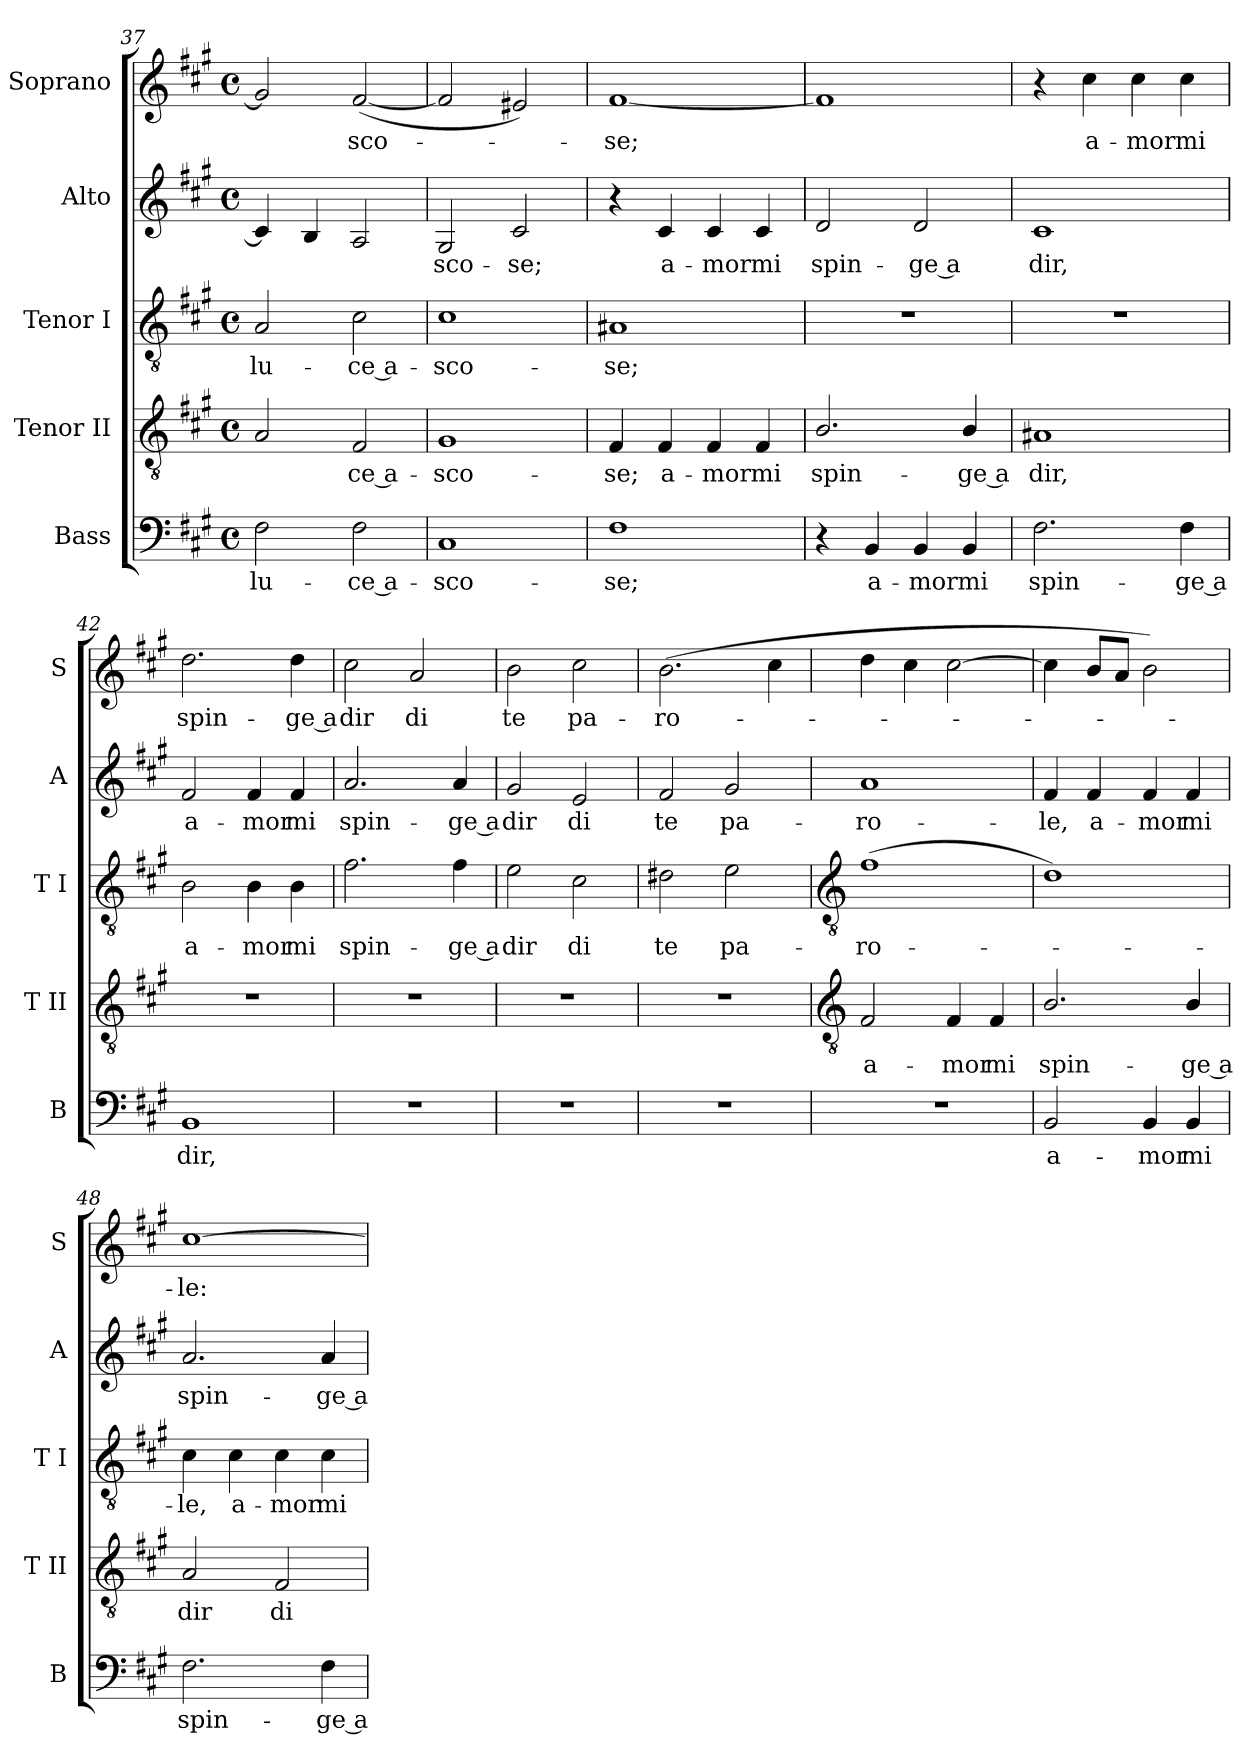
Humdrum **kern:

**kern	**text	**kern	**text	**kern	**text	**kern	**text	**kern	**text
*part5	*part5	*part4	*part4	*part3	*part3	*part2	*part2	*part1	*part1
*staff5	*staff5	*staff4	*staff4	*staff3	*staff3	*staff2	*staff2	*staff1	*staff1
*I"Bass	*	*I"Tenor II	*	*I"Tenor I	*	*I"Alto	*	*I"Soprano	*
*I'B	*	*I'T II	*	*I'T I	*	*I'A	*	*I'S	*
!!LO:LB:g=z
*clefF4	*	*clefGv2	*	*clefGv2	*	*clefG2	*	*clefG2	*
*k[f#c#g#]	*	*k[f#c#g#]	*	*k[f#c#g#]	*	*k[f#c#g#]	*	*k[f#c#g#]	*
*A:	*	*A:	*	*A:	*	*A:	*	*A:	*
*M4/4	*	*M4/4	*	*M4/4	*	*M4/4	*	*M4/4	*
*met(c)	*	*met(c)	*	*met(c)	*	*met(c)	*	*met(c)	*
=37	=37	=37	=37	=37	=37	=37	=37	=37	=37
!	!LO:LY:b	!	!	!	!LO:LY:b	!	!	!	!
2F#	lu-	2A	.	2A	lu-	4c#]	.	2g#]	.
.	.	.	.	.	.	4B	.	.	.
!	!LO:LY:b	!	!LO:LY:b	!	!LO:LY:b	!	!	!	!LO:LY:b
2F#	-ce a-	2F#	ce a-	2c#	-ce a-	2A	.	(<[2f#	sco-
=38	=38	=38	=38	=38	=38	=38	=38	=38	=38
!	!LO:LY:b	!	!LO:LY:b	!	!LO:LY:b	!	!LO:LY:b	!	!
1C#	-sco-	1G#	-sco-	1c#	-sco-	2G#	sco-	2f#]	.
!	!	!	!	!	!	!	!LO:LY:b	!	!
.	.	.	.	.	.	2c#	-se;	2e#X)	.
=39	=39	=39	=39	=39	=39	=39	=39	=39	=39
!	!LO:LY:b	!	!LO:LY:b	!	!LO:LY:b	!	!	!	!LO:LY:b
1F#	-se;	4F#	-se;	1A#X	-se;	4r	.	[1f#	se;
!	!	!	!LO:LY:b	!	!	!	!LO:LY:b	!	!
.	.	4F#	a-	.	.	4c#	a-	.	.
!	!	!	!LO:LY:b	!	!	!	!LO:LY:b	!	!
.	.	4F#	-mor	.	.	4c#	-mor	.	.
!	!	!	!LO:LY:b	!	!	!	!LO:LY:b	!	!
.	.	4F#	mi	.	.	4c#	mi	.	.
=40	=40	=40	=40	=40	=40	=40	=40	=40	=40
!	!	!	!LO:LY:b	!	!	!	!LO:LY:b	!	!
4r	.	2.B/	spin-	1r	.	2d	spin-	1f#]	.
!	!LO:LY:b	!	!	!	!	!	!	!	!
4BB	a-	.	.	.	.	.	.	.	.
!	!LO:LY:b	!	!	!	!	!	!LO:LY:b	!	!
4BB	-mor	.	.	.	.	2d	-ge a	.	.
!	!LO:LY:b	!	!LO:LY:b	!	!	!	!	!	!
4BB	mi	4B/	-ge a	.	.	.	.	.	.
=41	=41	=41	=41	=41	=41	=41	=41	=41	=41
!	!LO:LY:b	!	!LO:LY:b	!	!	!	!LO:LY:b	!	!
2.F#	spin-	1A#X	dir,	1r	.	1c#	dir,	4r	.
!	!	!	!	!	!	!	!	!	!LO:LY:b
.	.	.	.	.	.	.	.	4cc#	a-
!	!	!	!	!	!	!	!	!	!LO:LY:b
.	.	.	.	.	.	.	.	4cc#	-mor
!	!LO:LY:b	!	!	!	!	!	!	!	!LO:LY:b
4F#	-ge a	.	.	.	.	.	.	4cc#	mi
=42	=42	=42	=42	=42	=42	=42	=42	=42	=42
!	!LO:LY:b	!	!	!	!LO:LY:b	!	!LO:LY:b	!	!LO:LY:b
1BB	dir,	1r	.	2B	a-	2f#	a-	2.dd	spin-
!	!	!	!	!	!LO:LY:b	!	!LO:LY:b	!	!
.	.	.	.	4B	-mor	4f#	-mor	.	.
!	!	!	!	!	!LO:LY:b	!	!LO:LY:b	!	!LO:LY:b
.	.	.	.	4B	mi	4f#	mi	4dd	-ge a
=43	=43	=43	=43	=43	=43	=43	=43	=43	=43
!	!	!	!	!	!LO:LY:b	!	!LO:LY:b	!	!LO:LY:b
1r	.	1r	.	2.f#	spin-	2.a	spin-	2cc#	dir
!	!	!	!	!	!	!	!	!	!LO:LY:b
.	.	.	.	.	.	.	.	2a	di
!	!	!	!	!	!LO:LY:b	!	!LO:LY:b	!	!
.	.	.	.	4f#	-ge a	4a	-ge a	.	.
=44	=44	=44	=44	=44	=44	=44	=44	=44	=44
!	!	!	!	!	!LO:LY:b	!	!LO:LY:b	!	!LO:LY:b
1r	.	1r	.	2e	dir	2g#	dir	2b	te
!	!	!	!	!	!LO:LY:b	!	!LO:LY:b	!	!LO:LY:b
.	.	.	.	2c#	di	2e	di	2cc#	pa-
=45	=45	=45	=45	=45	=45	=45	=45	=45	=45
!	!	!	!	!	!LO:LY:b	!	!LO:LY:b	!	!LO:LY:b
1r	.	1r	.	2d#X	te	2f#	te	(>2.b	-ro-
!	!	!	!	!	!LO:LY:b	!	!LO:LY:b	!	!
.	.	.	.	2e	pa-	2g#	pa-	.	.
.	.	.	.	.	.	.	.	4cc#	.
!!LO:LB:g=z
=46	=46	=46	=46	=46	=46	=46	=46	=46	=46
*	*	*clefGv2	*	*clefGv2	*	*	*	*	*
!	!	!	!LO:LY:b	!	!LO:LY:b	!	!LO:LY:b	!	!
1r	.	2F#	a-	(>1f#	-ro-	1a	-ro-	4dd	.
.	.	.	.	.	.	.	.	4cc#	.
!	!	!	!LO:LY:b	!	!	!	!	!	!
.	.	4F#	-mor	.	.	.	.	[2cc#	.
!	!	!	!LO:LY:b	!	!	!	!	!	!
.	.	4F#	mi	.	.	.	.	.	.
=47	=47	=47	=47	=47	=47	=47	=47	=47	=47
!	!LO:LY:b	!	!LO:LY:b	!	!	!	!LO:LY:b	!	!
2BB	a-	2.B/	spin-	1d)	.	4f#	-le,	4cc#]	.
!	!	!	!	!	!	!	!LO:LY:b	!	!
.	.	.	.	.	.	4f#	a-	8bL	.
.	.	.	.	.	.	.	.	8aJ	.
!	!LO:LY:b	!	!	!	!	!	!LO:LY:b	!	!
4BB	-mor	.	.	.	.	4f#	-mor	2b)	.
!	!LO:LY:b	!	!LO:LY:b	!	!	!	!LO:LY:b	!	!
4BB	mi	4B/	-ge a	.	.	4f#	mi	.	.
=48	=48	=48	=48	=48	=48	=48	=48	=48	=48
!	!LO:LY:b	!	!LO:LY:b	!	!LO:LY:b	!	!LO:LY:b	!	!LO:LY:b
2.F#	spin-	2A	dir	4c#	le,	2.a	spin-	[1cc#	le:
!	!	!	!	!	!LO:LY:b	!	!	!	!
.	.	.	.	4c#	a-	.	.	.	.
!	!	!	!LO:LY:b	!	!LO:LY:b	!	!	!	!
.	.	2F#	di	4c#	-mor	.	.	.	.
!	!LO:LY:b	!	!	!	!LO:LY:b	!	!LO:LY:b	!	!
4F#	-ge a	.	.	4c#	mi	4a	-ge a	.	.
=	=	=	=	=	=	=	=	=	=
*-	*-	*-	*-	*-	*-	*-	*-	*-	*-
